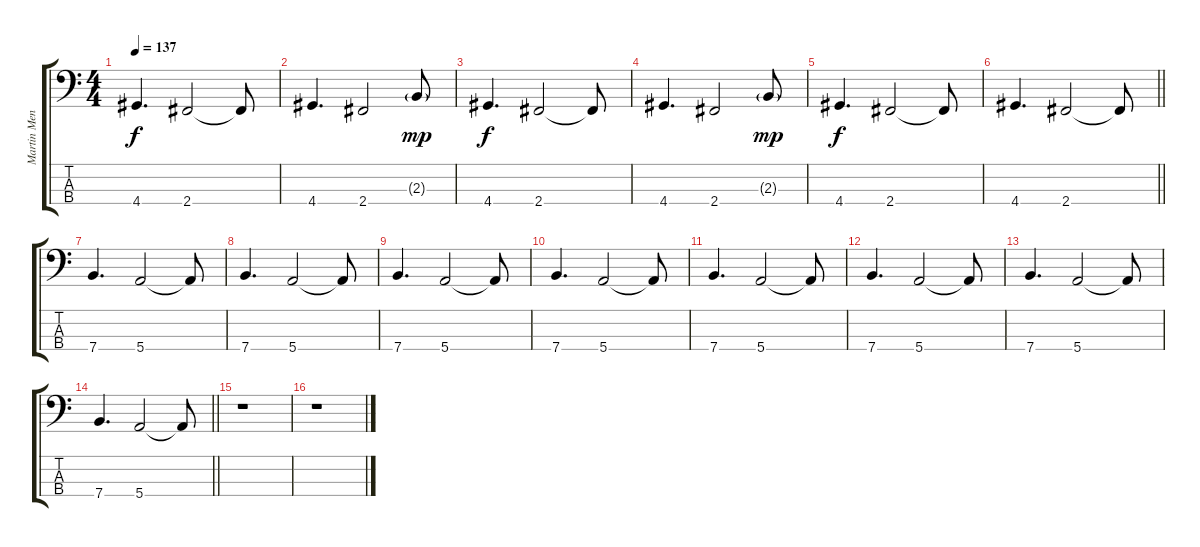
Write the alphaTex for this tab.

\track ("Martin Mendez" "Martin Men") {instrument electricbassfinger}
\staff {score tabs}
\tuning (G2 D2 A1 E1) {hide}
\ts (4 4)
\tempo 137
\clef f4
\ks c
4.4.4{d dy f} 2.4.2 2.4{t}.8 |
4.4.4{d} 2.4.2 2.3{g}.8{dy mp} |
4.4.4{d dy f} 2.4.2 2.4{t}.8 |
4.4.4{d} 2.4.2 2.3{g}.8{dy mp} |
4.4.4{d dy f} 2.4.2 2.4{t}.8 |
\barLineRight lightlight
4.4.4{d} 2.4.2 2.4{t}.8 |
\section ("" "")
7.4.4{d} 5.4.2 5.4{t}.8 |
7.4.4{d} 5.4.2 5.4{t}.8 |
7.4.4{d} 5.4.2 5.4{t}.8 |
7.4.4{d} 5.4.2 5.4{t}.8 |
7.4.4{d} 5.4.2 5.4{t}.8 |
7.4.4{d} 5.4.2 5.4{t}.8 |
7.4.4{d} 5.4.2 5.4{t}.8 |
\barLineRight lightlight
7.4.4{d} 5.4.2 5.4{t}.8 |
\section ("" "")
r.1 |
r.1
